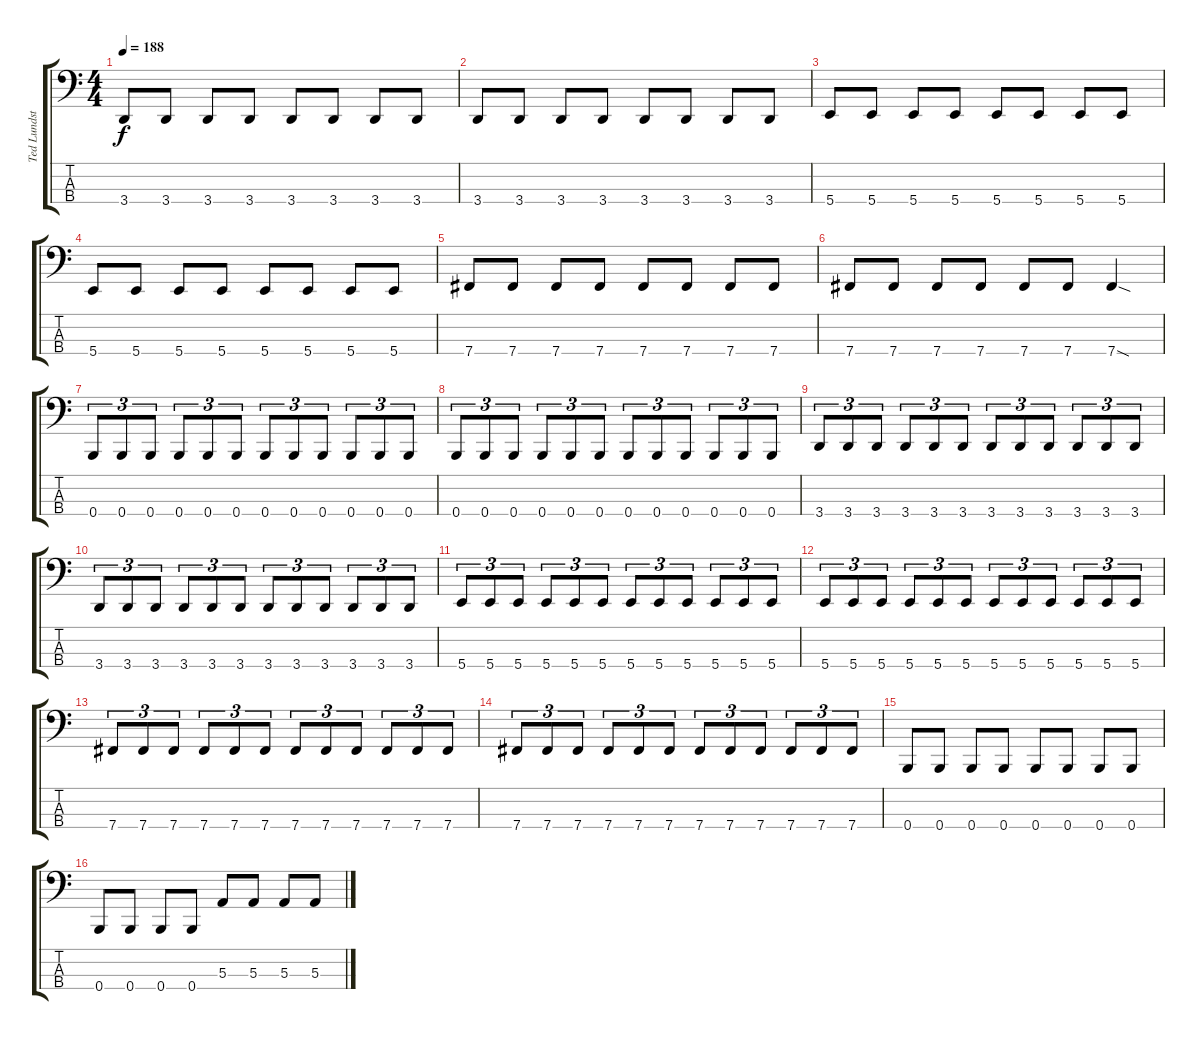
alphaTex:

\track ("Ted Lundström" "Ted Lundst") {instrument electricbassfinger}
\staff {score tabs}
\tuning (D2 A1 E1 B0) {hide}
\ts (4 4)
\tempo 188
\clef f4
\ks c
3.4.8{dy f} 3.4.8 3.4.8 3.4.8 3.4.8 3.4.8 3.4.8 3.4.8 |
3.4.8 3.4.8 3.4.8 3.4.8 3.4.8 3.4.8 3.4.8 3.4.8 |
5.4.8 5.4.8 5.4.8 5.4.8 5.4.8 5.4.8 5.4.8 5.4.8 |
5.4.8 5.4.8 5.4.8 5.4.8 5.4.8 5.4.8 5.4.8 5.4.8 |
7.4.8 7.4.8 7.4.8 7.4.8 7.4.8 7.4.8 7.4.8 7.4.8 |
7.4.8 7.4.8 7.4.8 7.4.8 7.4.8 7.4.8 7.4{sod}.4 |
0.4.8{tu (3 2)} 0.4.8{tu (3 2)} 0.4.8{tu (3 2)} 0.4.8{tu (3 2)} 0.4.8{tu (3 2)} 0.4.8{tu (3 2)} 0.4.8{tu (3 2)} 0.4.8{tu (3 2)} 0.4.8{tu (3 2)} 0.4.8{tu (3 2)} 0.4.8{tu (3 2)} 0.4.8{tu (3 2)} |
0.4.8{tu (3 2)} 0.4.8{tu (3 2)} 0.4.8{tu (3 2)} 0.4.8{tu (3 2)} 0.4.8{tu (3 2)} 0.4.8{tu (3 2)} 0.4.8{tu (3 2)} 0.4.8{tu (3 2)} 0.4.8{tu (3 2)} 0.4.8{tu (3 2)} 0.4.8{tu (3 2)} 0.4.8{tu (3 2)} |
3.4.8{tu (3 2)} 3.4.8{tu (3 2)} 3.4.8{tu (3 2)} 3.4.8{tu (3 2)} 3.4.8{tu (3 2)} 3.4.8{tu (3 2)} 3.4.8{tu (3 2)} 3.4.8{tu (3 2)} 3.4.8{tu (3 2)} 3.4.8{tu (3 2)} 3.4.8{tu (3 2)} 3.4.8{tu (3 2)} |
3.4.8{tu (3 2)} 3.4.8{tu (3 2)} 3.4.8{tu (3 2)} 3.4.8{tu (3 2)} 3.4.8{tu (3 2)} 3.4.8{tu (3 2)} 3.4.8{tu (3 2)} 3.4.8{tu (3 2)} 3.4.8{tu (3 2)} 3.4.8{tu (3 2)} 3.4.8{tu (3 2)} 3.4.8{tu (3 2)} |
5.4.8{tu (3 2)} 5.4.8{tu (3 2)} 5.4.8{tu (3 2)} 5.4.8{tu (3 2)} 5.4.8{tu (3 2)} 5.4.8{tu (3 2)} 5.4.8{tu (3 2)} 5.4.8{tu (3 2)} 5.4.8{tu (3 2)} 5.4.8{tu (3 2)} 5.4.8{tu (3 2)} 5.4.8{tu (3 2)} |
5.4.8{tu (3 2)} 5.4.8{tu (3 2)} 5.4.8{tu (3 2)} 5.4.8{tu (3 2)} 5.4.8{tu (3 2)} 5.4.8{tu (3 2)} 5.4.8{tu (3 2)} 5.4.8{tu (3 2)} 5.4.8{tu (3 2)} 5.4.8{tu (3 2)} 5.4.8{tu (3 2)} 5.4.8{tu (3 2)} |
7.4.8{tu (3 2)} 7.4.8{tu (3 2)} 7.4.8{tu (3 2)} 7.4.8{tu (3 2)} 7.4.8{tu (3 2)} 7.4.8{tu (3 2)} 7.4.8{tu (3 2)} 7.4.8{tu (3 2)} 7.4.8{tu (3 2)} 7.4.8{tu (3 2)} 7.4.8{tu (3 2)} 7.4.8{tu (3 2)} |
7.4.8{tu (3 2)} 7.4.8{tu (3 2)} 7.4.8{tu (3 2)} 7.4.8{tu (3 2)} 7.4.8{tu (3 2)} 7.4.8{tu (3 2)} 7.4.8{tu (3 2)} 7.4.8{tu (3 2)} 7.4.8{tu (3 2)} 7.4.8{tu (3 2)} 7.4.8{tu (3 2)} 7.4.8{tu (3 2)} |
0.4.8 0.4.8 0.4.8 0.4.8 0.4.8 0.4.8 0.4.8 0.4.8 |
0.4.8 0.4.8 0.4.8 0.4.8 5.3.8 5.3.8 5.3.8 5.3.8
